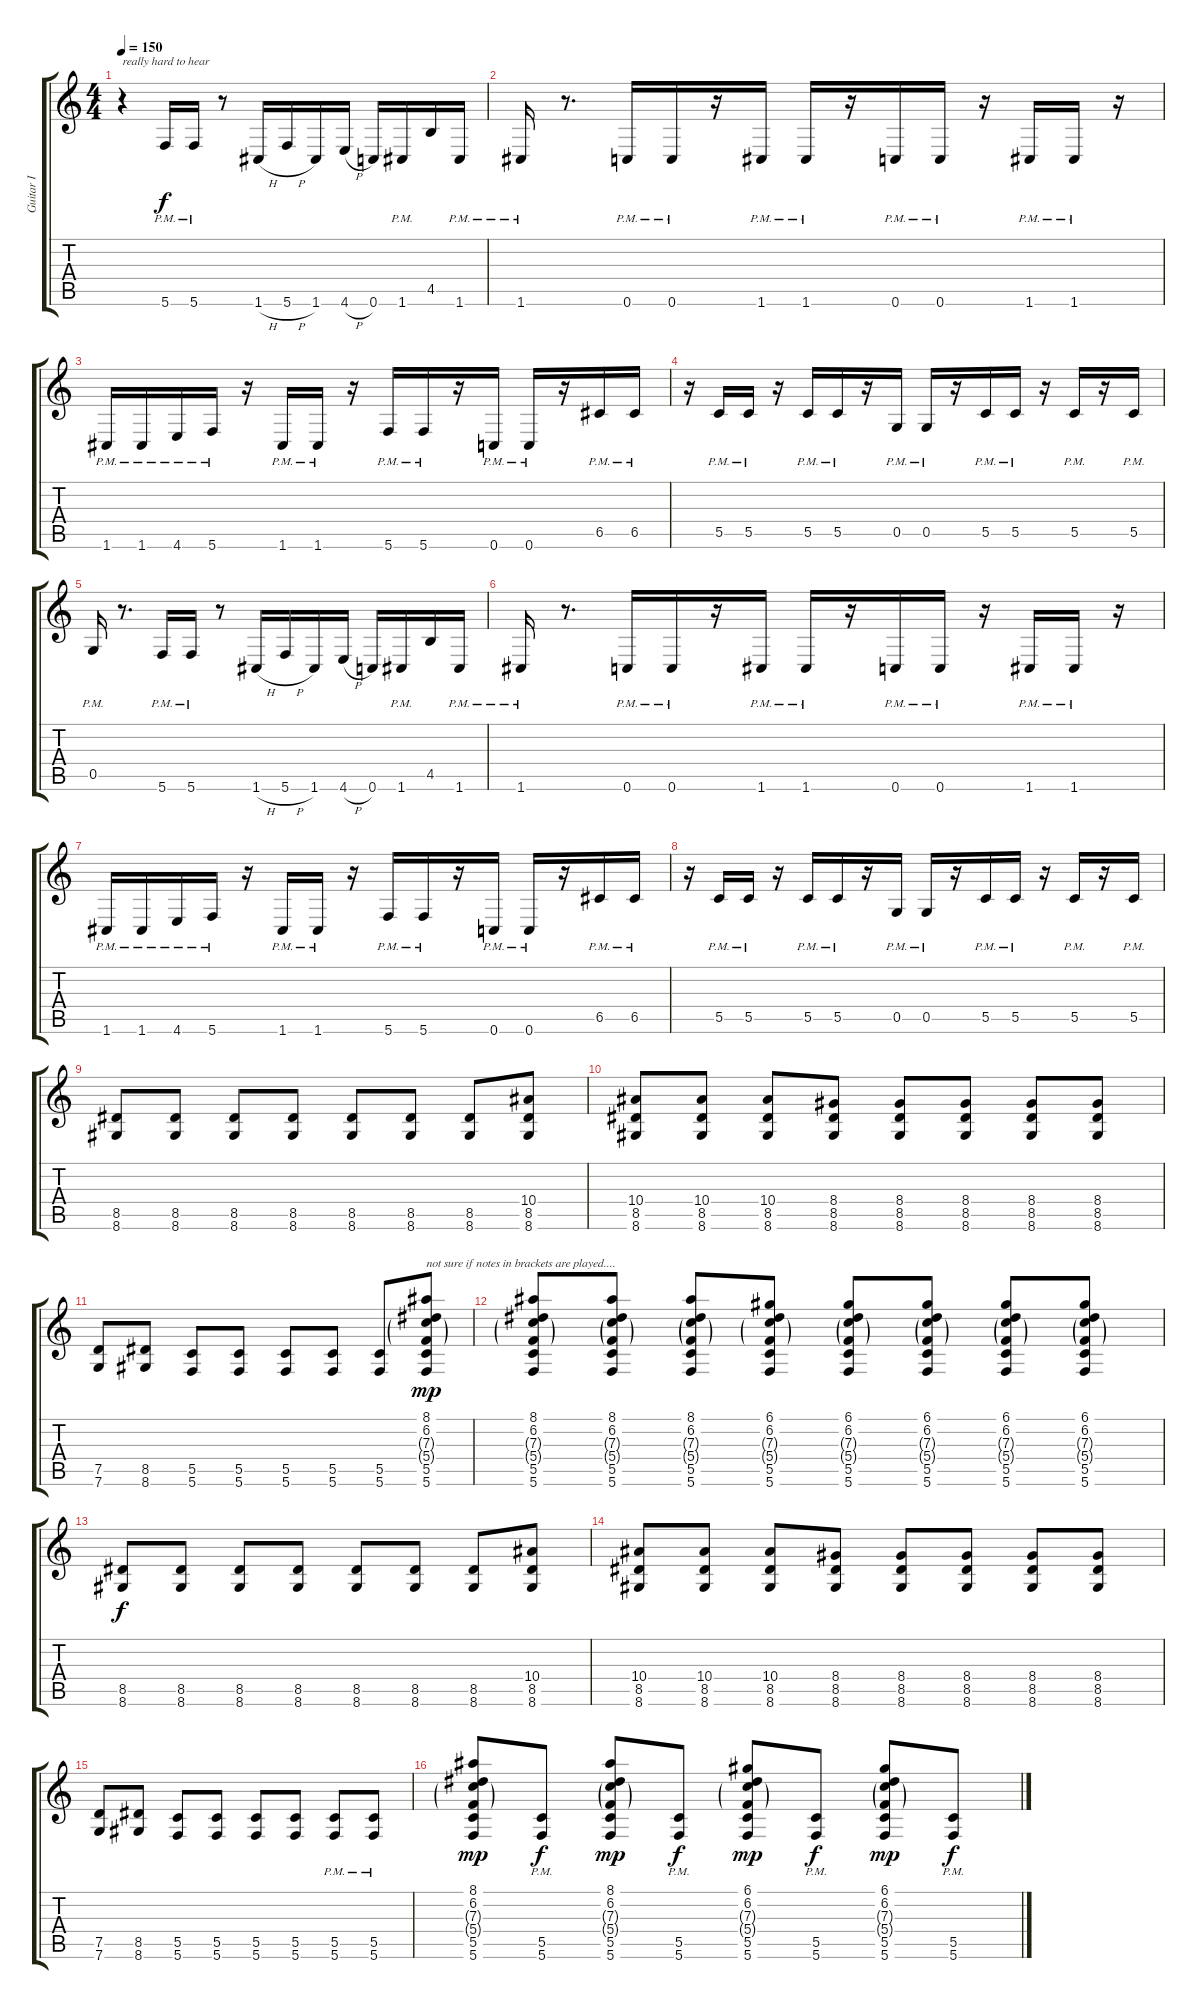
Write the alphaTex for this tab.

\track ("Guitar I" "Guitar I") {instrument distortionguitar}
\staff {score tabs}
\tuning (D4 A3 F3 C3 G2 C2) {hide}
\ts (4 4)
\tempo 150
\clef g2
\ks c
r.4{txt "really hard to hear" dy f} 5.6{pm}.16 5.6{pm}.16 r.8 1.6{h}.16 5.6{h}.16 1.6.16 4.6{h}.16 0.6.16 1.6{pm}.16 4.5.16 1.6{pm}.16 |
1.6{pm}.16 r.8{d} 0.6{pm}.16 0.6{pm}.16 r.16 1.6{pm}.16 1.6{pm}.16 r.16 0.6{pm}.16 0.6{pm}.16 r.16 1.6{pm}.16 1.6{pm}.16 r.16 |
1.6{pm}.16 1.6{pm}.16 4.6{pm}.16 5.6{pm}.16 r.16 1.6{pm}.16 1.6{pm}.16 r.16 5.6{pm}.16 5.6{pm}.16 r.16 0.6{pm}.16 0.6{pm}.16 r.16 6.5{pm}.16 6.5{pm}.16 |
r.16 5.5{pm}.16 5.5{pm}.16 r.16 5.5{pm}.16 5.5{pm}.16 r.16 0.5{pm}.16 0.5{pm}.16 r.16 5.5{pm}.16 5.5{pm}.16 r.16 5.5{pm}.16 r.16 5.5{pm}.16 |
0.5{pm}.16 r.8{d} 5.6{pm}.16 5.6{pm}.16 r.8 1.6{h}.16 5.6{h}.16 1.6.16 4.6{h}.16 0.6.16 1.6{pm}.16 4.5.16 1.6{pm}.16 |
1.6{pm}.16 r.8{d} 0.6{pm}.16 0.6{pm}.16 r.16 1.6{pm}.16 1.6{pm}.16 r.16 0.6{pm}.16 0.6{pm}.16 r.16 1.6{pm}.16 1.6{pm}.16 r.16 |
1.6{pm}.16 1.6{pm}.16 4.6{pm}.16 5.6{pm}.16 r.16 1.6{pm}.16 1.6{pm}.16 r.16 5.6{pm}.16 5.6{pm}.16 r.16 0.6{pm}.16 0.6{pm}.16 r.16 6.5{pm}.16 6.5{pm}.16 |
r.16 5.5{pm}.16 5.5{pm}.16 r.16 5.5{pm}.16 5.5{pm}.16 r.16 0.5{pm}.16 0.5{pm}.16 r.16 5.5{pm}.16 5.5{pm}.16 r.16 5.5{pm}.16 r.16 5.5{pm}.16 |
(8.5 8.6).8 (8.5 8.6).8 (8.5 8.6).8 (8.5 8.6).8 (8.5 8.6).8 (8.5 8.6).8 (8.5 8.6).8 (10.4 8.5 8.6).8 |
(10.4 8.5 8.6).8 (10.4 8.5 8.6).8 (10.4 8.5 8.6).8 (8.4 8.5 8.6).8 (8.4 8.5 8.6).8 (8.4 8.5 8.6).8 (8.4 8.5 8.6).8 (8.4 8.5 8.6).8 |
(7.5 7.6).8 (8.5 8.6).8 (5.5 5.6).8 (5.5 5.6).8 (5.5 5.6).8 (5.5 5.6).8 (5.5 5.6).8 (8.1 6.2 7.3{g} 5.4{g} 5.5 5.6).8{txt "not sure if notes in brackets are played...." dy mp} |
(8.1 6.2 7.3{g} 5.4{g} 5.5 5.6).8 (8.1 6.2 7.3{g} 5.4{g} 5.5 5.6).8 (8.1 6.2 7.3{g} 5.4{g} 5.5 5.6).8 (6.1 6.2 7.3{g} 5.4{g} 5.5 5.6).8 (6.1 6.2 7.3{g} 5.4{g} 5.5 5.6).8 (6.1 6.2 7.3{g} 5.4{g} 5.5 5.6).8 (6.1 6.2 7.3{g} 5.4{g} 5.5 5.6).8 (6.1 6.2 7.3{g} 5.4{g} 5.5 5.6).8 |
(8.5 8.6).8{dy f} (8.5 8.6).8 (8.5 8.6).8 (8.5 8.6).8 (8.5 8.6).8 (8.5 8.6).8 (8.5 8.6).8 (10.4 8.5 8.6).8 |
(10.4 8.5 8.6).8 (10.4 8.5 8.6).8 (10.4 8.5 8.6).8 (8.4 8.5 8.6).8 (8.4 8.5 8.6).8 (8.4 8.5 8.6).8 (8.4 8.5 8.6).8 (8.4 8.5 8.6).8 |
(7.5 7.6).8 (8.5 8.6).8 (5.5 5.6).8 (5.5 5.6).8 (5.5 5.6).8 (5.5 5.6).8 (5.5{pm} 5.6{pm}).8 (5.5{pm} 5.6{pm}).8 |
(8.1 6.2 7.3{g} 5.4{g} 5.5 5.6).8{dy mp} (5.5{pm} 5.6{pm}).8{dy f} (8.1 6.2 7.3{g} 5.4{g} 5.5 5.6).8{dy mp} (5.5{pm} 5.6{pm}).8{dy f} (6.1 6.2 7.3{g} 5.4{g} 5.5 5.6).8{dy mp} (5.5{pm} 5.6{pm}).8{dy f} (6.1 6.2 7.3{g} 5.4{g} 5.5 5.6).8{dy mp} (5.5{pm} 5.6{pm}).8{dy f}
